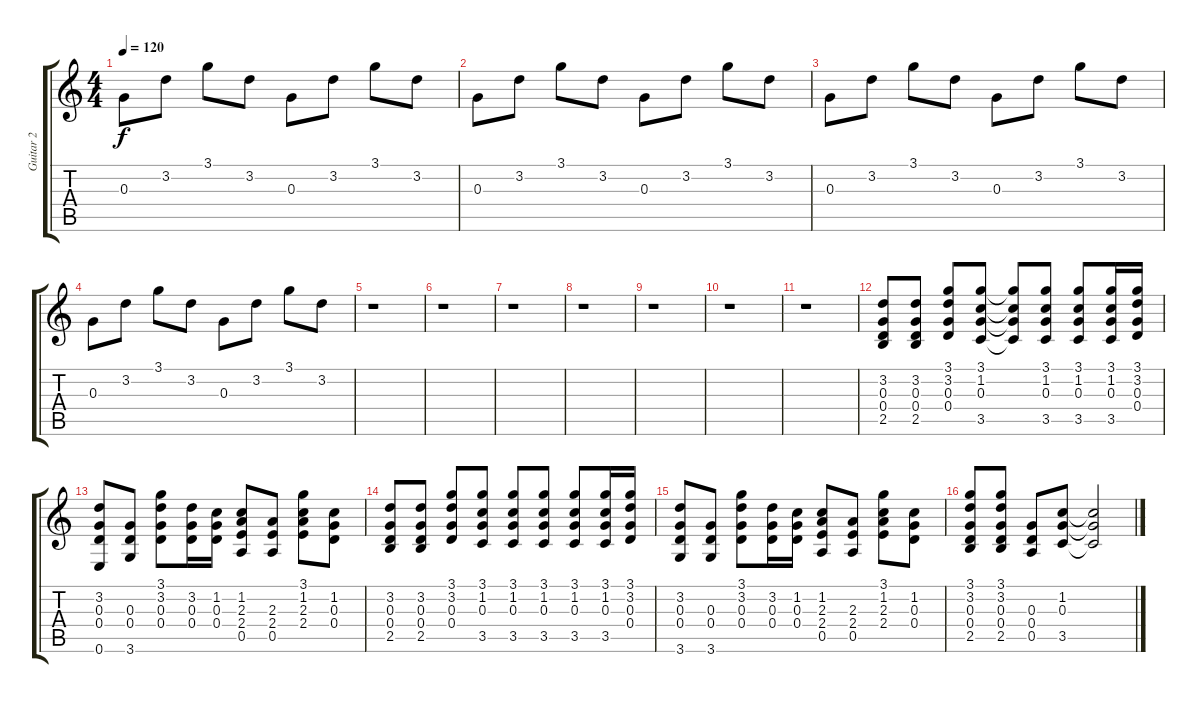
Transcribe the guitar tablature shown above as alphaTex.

\track ("Guitar 2" "Guitar 2") {instrument electricguitarclean}
\staff {score tabs}
\tuning (E4 B3 G3 D3 A2 E2) {hide}
\ts (4 4)
\tempo 120
\clef g2
\ks c
0.3.8{dy f volume 6 instrument electricguitarclean} 3.2.8 3.1.8 3.2.8 0.3.8 3.2.8 3.1.8 3.2.8 |
0.3.8 3.2.8 3.1.8 3.2.8 0.3.8 3.2.8 3.1.8 3.2.8 |
0.3.8{volume 6 instrument electricguitarclean} 3.2.8 3.1.8 3.2.8 0.3.8 3.2.8 3.1.8 3.2.8 |
0.3.8 3.2.8 3.1.8 3.2.8 0.3.8 3.2.8 3.1.8 3.2.8 |
r.1 |
r.1 |
r.1 |
r.1 |
r.1 |
r.1 |
r.1 |
(3.2 0.3 0.4 2.5).8{volume 8 instrument distortionguitar} (3.2 0.3 0.4 2.5).8 (3.1 3.2 0.3 0.4).8 (3.1 1.2 0.3 3.5).8 (3.1{t} 1.2{t} 0.3{t} 3.5{t}).8 (3.1 1.2 0.3 3.5).8 (3.1 1.2 0.3 3.5).8 (3.1 1.2 0.3 3.5).16 (3.1 3.2 0.3 0.4).16 |
(3.2 0.3 0.4 0.6).8 (0.3 0.4 3.6).8 (3.1 3.2 0.3 0.4).8 (3.2 0.3 0.4).16 (1.2 0.3 0.4).16 (1.2 2.3 2.4 0.5).8 (2.3 2.4 0.5).8 (3.1 1.2 2.3 2.4).8 (1.2 0.3 0.4).8 |
(3.2 0.3 0.4 2.5).8 (3.2 0.3 0.4 2.5).8 (3.1 3.2 0.3 0.4).8 (3.1 1.2 0.3 3.5).8 (3.1 1.2 0.3 3.5).8 (3.1 1.2 0.3 3.5).8 (3.1 1.2 0.3 3.5).8 (3.1 1.2 0.3 3.5).16 (3.1 3.2 0.3 0.4).16 |
(3.2 0.3 0.4 3.6).8 (0.3 0.4 3.6).8 (3.1 3.2 0.3 0.4).8 (3.2 0.3 0.4).16 (1.2 0.3 0.4).16 (1.2 2.3 2.4 0.5).8 (2.3 2.4 0.5).8 (3.1 1.2 2.3 2.4).8 (1.2 0.3 0.4).8 |
(3.1 3.2 0.3 0.4 2.5).8 (3.1 3.2 0.3 0.4 2.5).8 (0.3 0.4 0.5).8 (1.2 0.3 3.5).8 (1.2{t} 0.3{t} 3.5{t}).2
